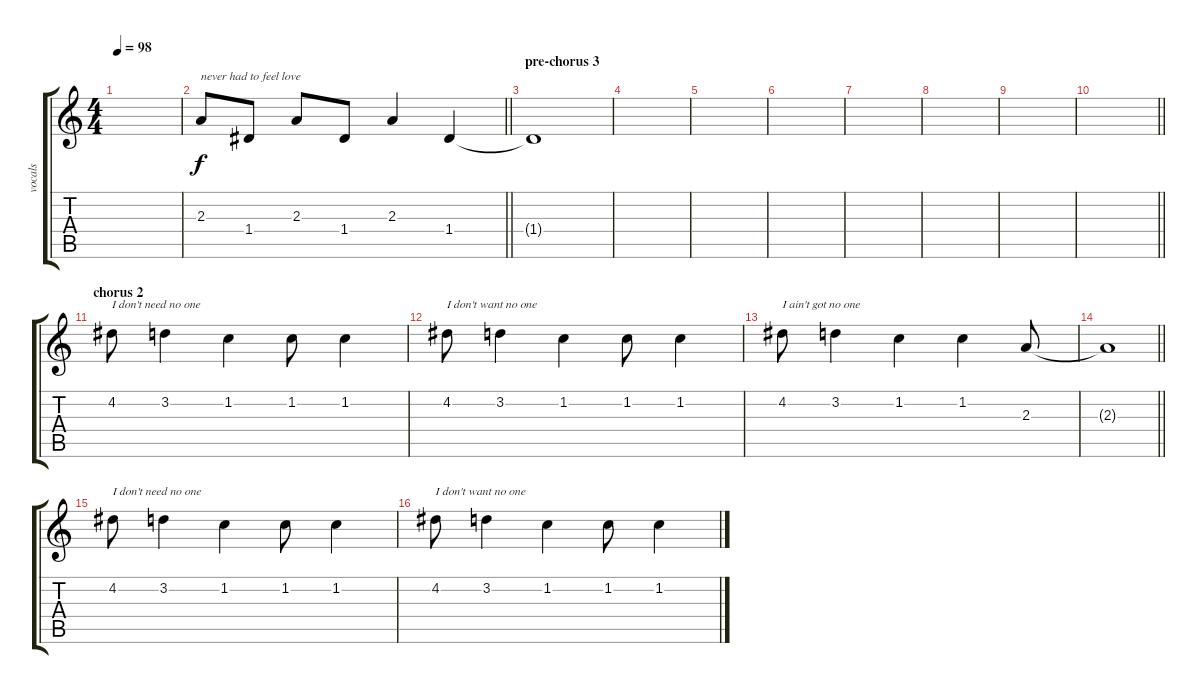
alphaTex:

\track ("vocals" "vocals") {instrument electricguitarjazz}
\staff {score tabs}
\tuning (E4 B3 G3 D3 A2 E2) {hide}
\ts (4 4)
\tempo 98
\clef g2
\ks c
|
\barLineRight lightlight
2.3.8{txt "never had to feel love"} 1.4.8 2.3.8 1.4.8 2.3.4 1.4.4 |
\section ("" "pre-chorus 3")
1.4{t}.1 |
|
|
|
|
|
|
\barLineRight lightlight
|
\section ("" "chorus 2")
4.2.8{txt "I don't need no one" instrument overdrivenguitar} 3.2.4 1.2.4 1.2.8 1.2.4 |
4.2.8{txt "I don't want no one"} 3.2.4 1.2.4 1.2.8 1.2.4 |
4.2.8{txt "I ain't got no one"} 3.2.4 1.2.4 1.2.4 2.3.8 |
\barLineRight lightlight
2.3{t}.1 |
4.2.8{txt "I don't need no one"} 3.2.4 1.2.4 1.2.8 1.2.4 |
4.2.8{txt "I don't want no one"} 3.2.4 1.2.4 1.2.8 1.2.4
